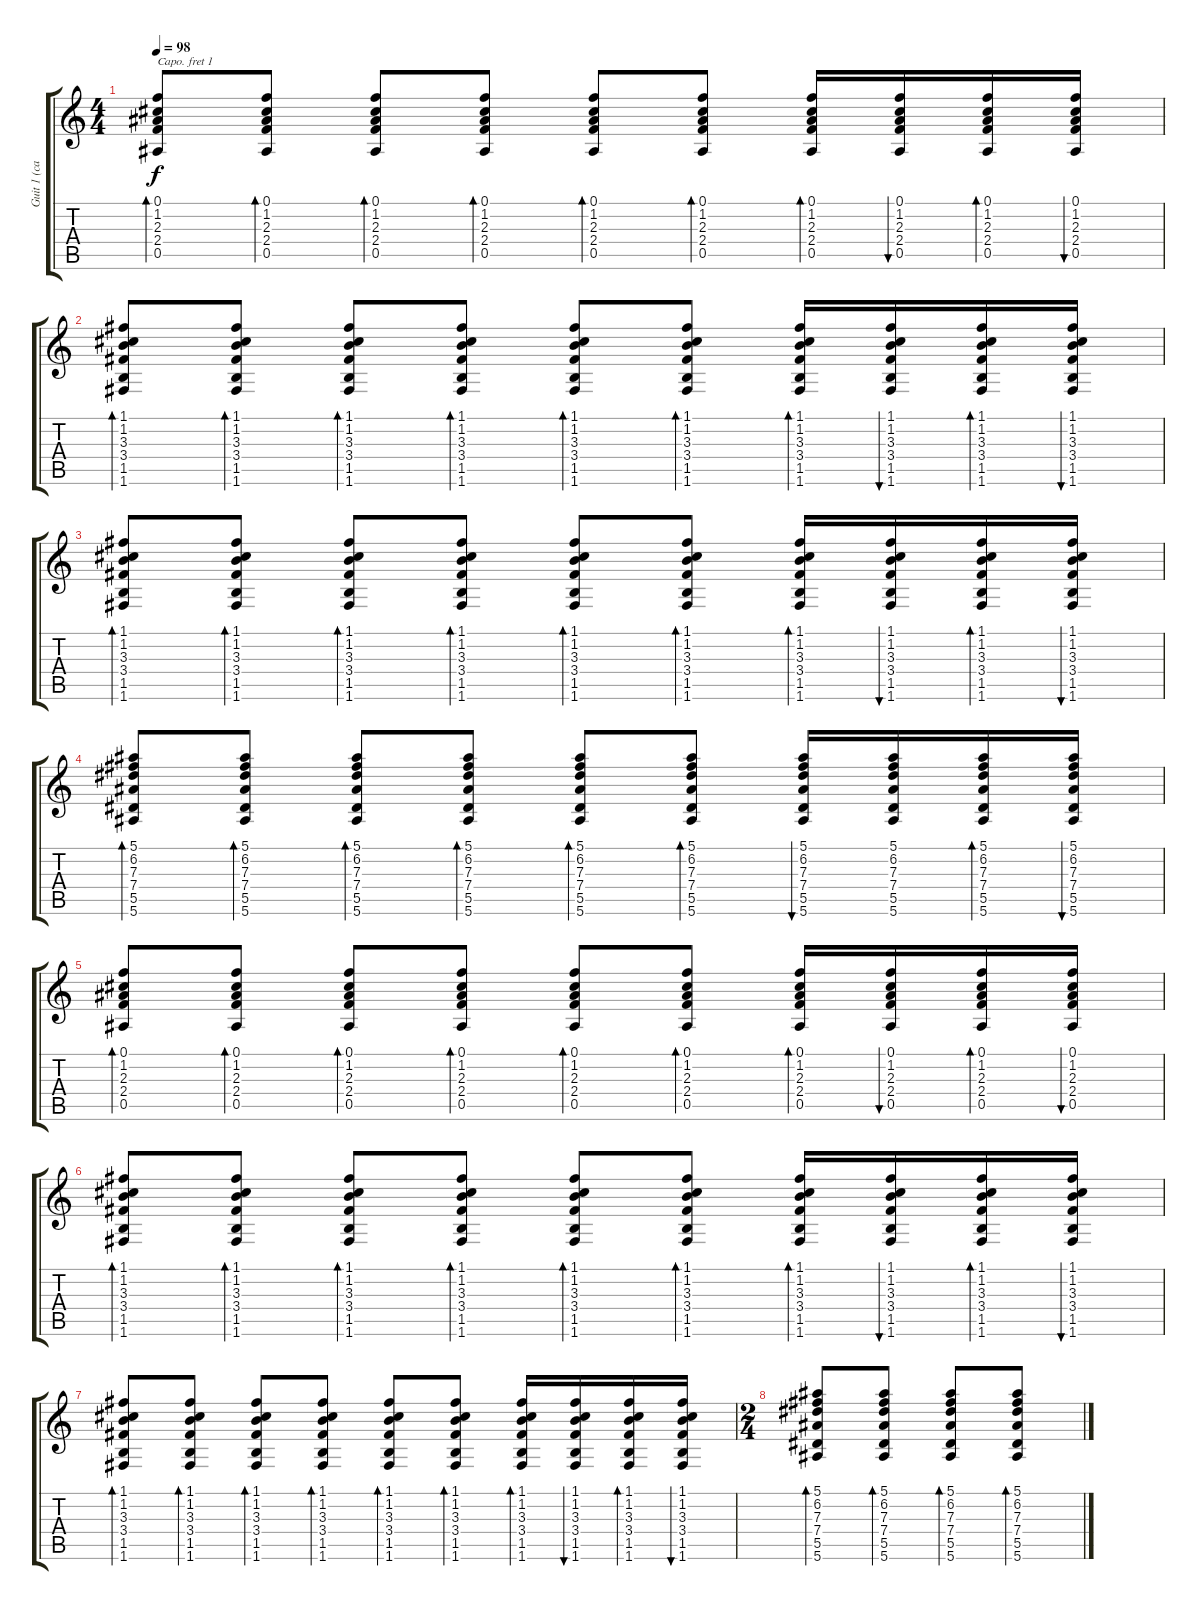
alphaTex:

\track ("Guit 1 (capo 1st fret)" "Guit 1 (ca") {instrument electricguitarjazz}
\staff {score tabs}
\capo 1
\tuning (E4 B3 G3 D3 A2 E2) {hide}
\ts (4 4)
\tempo 98
\clef g2
\ks c
(0.1 1.2 2.3 2.4 0.5).8{bd 60 dy f} (0.1 1.2 2.3 2.4 0.5).8{bd 60} (0.1 1.2 2.3 2.4 0.5).8{bd 60} (0.1 1.2 2.3 2.4 0.5).8{bd 60} (0.1 1.2 2.3 2.4 0.5).8{bd 60} (0.1 1.2 2.3 2.4 0.5).8{bd 60} (0.1 1.2 2.3 2.4 0.5).16{bd 60} (0.1 1.2 2.3 2.4 0.5).16{bu 60} (0.1 1.2 2.3 2.4 0.5).16{bd 60} (0.1 1.2 2.3 2.4 0.5).16{bu 60} |
(1.1 1.2 3.3 3.4 1.5 1.6).8{bd 60} (1.1 1.2 3.3 3.4 1.5 1.6).8{bd 60} (1.1 1.2 3.3 3.4 1.5 1.6).8{bd 60} (1.1 1.2 3.3 3.4 1.5 1.6).8{bd 60} (1.1 1.2 3.3 3.4 1.5 1.6).8{bd 60} (1.1 1.2 3.3 3.4 1.5 1.6).8{bd 60} (1.1 1.2 3.3 3.4 1.5 1.6).16{bd 60} (1.1 1.2 3.3 3.4 1.5 1.6).16{bu 60} (1.1 1.2 3.3 3.4 1.5 1.6).16{bd 60} (1.1 1.2 3.3 3.4 1.5 1.6).16{bu 60} |
(1.1 1.2 3.3 3.4 1.5 1.6).8{bd 60} (1.1 1.2 3.3 3.4 1.5 1.6).8{bd 60} (1.1 1.2 3.3 3.4 1.5 1.6).8{bd 60} (1.1 1.2 3.3 3.4 1.5 1.6).8{bd 60} (1.1 1.2 3.3 3.4 1.5 1.6).8{bd 60} (1.1 1.2 3.3 3.4 1.5 1.6).8{bd 60} (1.1 1.2 3.3 3.4 1.5 1.6).16{bd 60} (1.1 1.2 3.3 3.4 1.5 1.6).16{bu 60} (1.1 1.2 3.3 3.4 1.5 1.6).16{bd 60} (1.1 1.2 3.3 3.4 1.5 1.6).16{bu 60} |
(5.1 6.2 7.3 7.4 5.5 5.6).8{bd 60} (5.1 6.2 7.3 7.4 5.5 5.6).8{bd 60} (5.1 6.2 7.3 7.4 5.5 5.6).8{bd 60} (5.1 6.2 7.3 7.4 5.5 5.6).8{bd 60} (5.1 6.2 7.3 7.4 5.5 5.6).8{bd 60} (5.1 6.2 7.3 7.4 5.5 5.6).8{bd 60} (5.1 6.2 7.3 7.4 5.5 5.6).16{bu 60} (5.1 6.2 7.3 7.4 5.5 5.6).16 (5.1 6.2 7.3 7.4 5.5 5.6).16{bd 60} (5.1 6.2 7.3 7.4 5.5 5.6).16{bu 60} |
(0.1 1.2 2.3 2.4 0.5).8{bd 60} (0.1 1.2 2.3 2.4 0.5).8{bd 60} (0.1 1.2 2.3 2.4 0.5).8{bd 60} (0.1 1.2 2.3 2.4 0.5).8{bd 60} (0.1 1.2 2.3 2.4 0.5).8{bd 60} (0.1 1.2 2.3 2.4 0.5).8{bd 60} (0.1 1.2 2.3 2.4 0.5).16{bd 60} (0.1 1.2 2.3 2.4 0.5).16{bu 60} (0.1 1.2 2.3 2.4 0.5).16{bd 60} (0.1 1.2 2.3 2.4 0.5).16{bu 60} |
(1.1 1.2 3.3 3.4 1.5 1.6).8{bd 60} (1.1 1.2 3.3 3.4 1.5 1.6).8{bd 60} (1.1 1.2 3.3 3.4 1.5 1.6).8{bd 60} (1.1 1.2 3.3 3.4 1.5 1.6).8{bd 60} (1.1 1.2 3.3 3.4 1.5 1.6).8{bd 60} (1.1 1.2 3.3 3.4 1.5 1.6).8{bd 60} (1.1 1.2 3.3 3.4 1.5 1.6).16{bd 60} (1.1 1.2 3.3 3.4 1.5 1.6).16{bu 60} (1.1 1.2 3.3 3.4 1.5 1.6).16{bd 60} (1.1 1.2 3.3 3.4 1.5 1.6).16{bu 60} |
(1.1 1.2 3.3 3.4 1.5 1.6).8{bd 60} (1.1 1.2 3.3 3.4 1.5 1.6).8{bd 60} (1.1 1.2 3.3 3.4 1.5 1.6).8{bd 60} (1.1 1.2 3.3 3.4 1.5 1.6).8{bd 60} (1.1 1.2 3.3 3.4 1.5 1.6).8{bd 60} (1.1 1.2 3.3 3.4 1.5 1.6).8{bd 60} (1.1 1.2 3.3 3.4 1.5 1.6).16{bd 60} (1.1 1.2 3.3 3.4 1.5 1.6).16{bu 60} (1.1 1.2 3.3 3.4 1.5 1.6).16{bd 60} (1.1 1.2 3.3 3.4 1.5 1.6).16{bu 60} |
\ts (2 4)
(5.1 6.2 7.3 7.4 5.5 5.6).8{bd 60} (5.1 6.2 7.3 7.4 5.5 5.6).8{bd 60} (5.1 6.2 7.3 7.4 5.5 5.6).8{bd 60} (5.1 6.2 7.3 7.4 5.5 5.6).8{bd 60}
